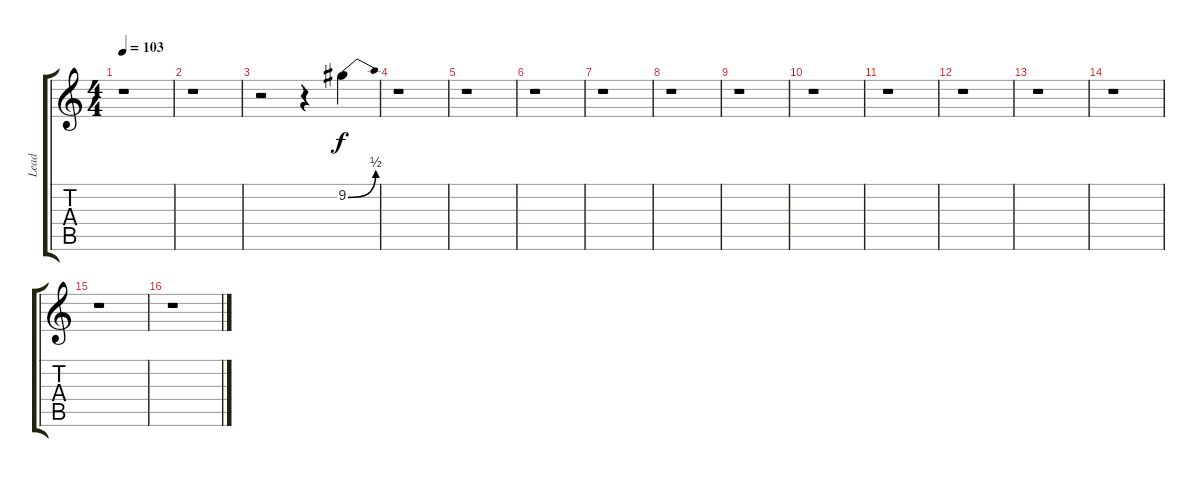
\track ("Lead" "Lead") {instrument distortionguitar}
\staff {score tabs}
\tuning (E4 B3 G3 D3 A2 E2) {hide}
\ts (4 4)
\tempo 103
\clef g2
\ks c
r.1{dy f} |
r.1 |
r.2 r.4 9.2{be (bend 0 0 60 2)}.4 |
r.1 |
r.1 |
r.1 |
r.1 |
r.1 |
r.1 |
r.1 |
r.1 |
r.1 |
r.1 |
r.1 |
r.1 |
r.1
